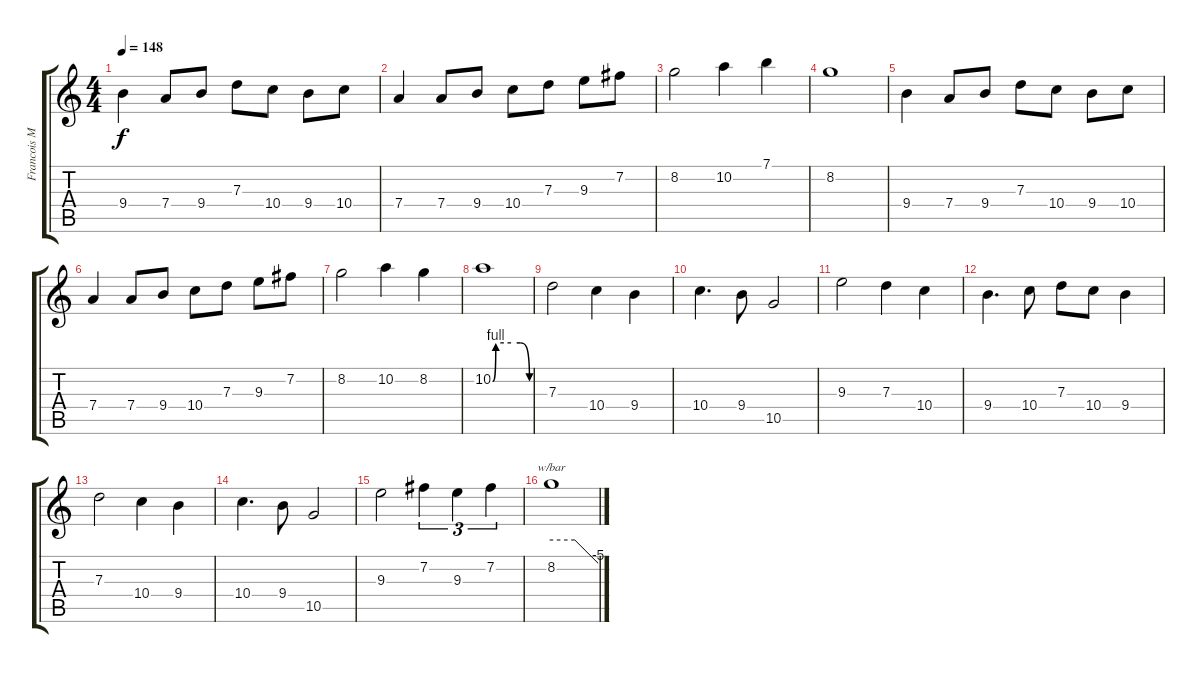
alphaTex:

\track ("Francois Merle" "Francois M") {instrument distortionguitar}
\staff {score tabs}
\tuning (E4 B3 G3 D3 A2 E2) {hide}
\ts (4 4)
\tempo 148
\clef g2
\ks c
9.4.4{dy f instrument distortionguitar} 7.4.8 9.4.8 7.3.8 10.4.8 9.4.8 10.4.8 |
7.4.4 7.4.8 9.4.8 10.4.8 7.3.8 9.3.8 7.2.8 |
8.2.2 10.2.4 7.1.4 |
8.2.1 |
9.4.4 7.4.8 9.4.8 7.3.8 10.4.8 9.4.8 10.4.8 |
7.4.4 7.4.8 9.4.8 10.4.8 7.3.8 9.3.8 7.2.8 |
8.2.2 10.2.4 8.2.4 |
10.2{be (custom 0 0 5 4 30 4 45 4 60 0)}.1 |
7.3.2 10.4.4 9.4.4 |
10.4.4{d} 9.4.8 10.5.2 |
9.3.2 7.3.4 10.4.4 |
9.4.4{d} 10.4.8 7.3.8 10.4.8 9.4.4 |
7.3.2 10.4.4 9.4.4 |
10.4.4{d} 9.4.8 10.5.2 |
9.3.2 7.2.4{tu (3 2)} 9.3.4{tu (3 2)} 7.2.4{tu (3 2)} |
8.2.1{tbe (custom default 0 0 30 0 60 -20)}
